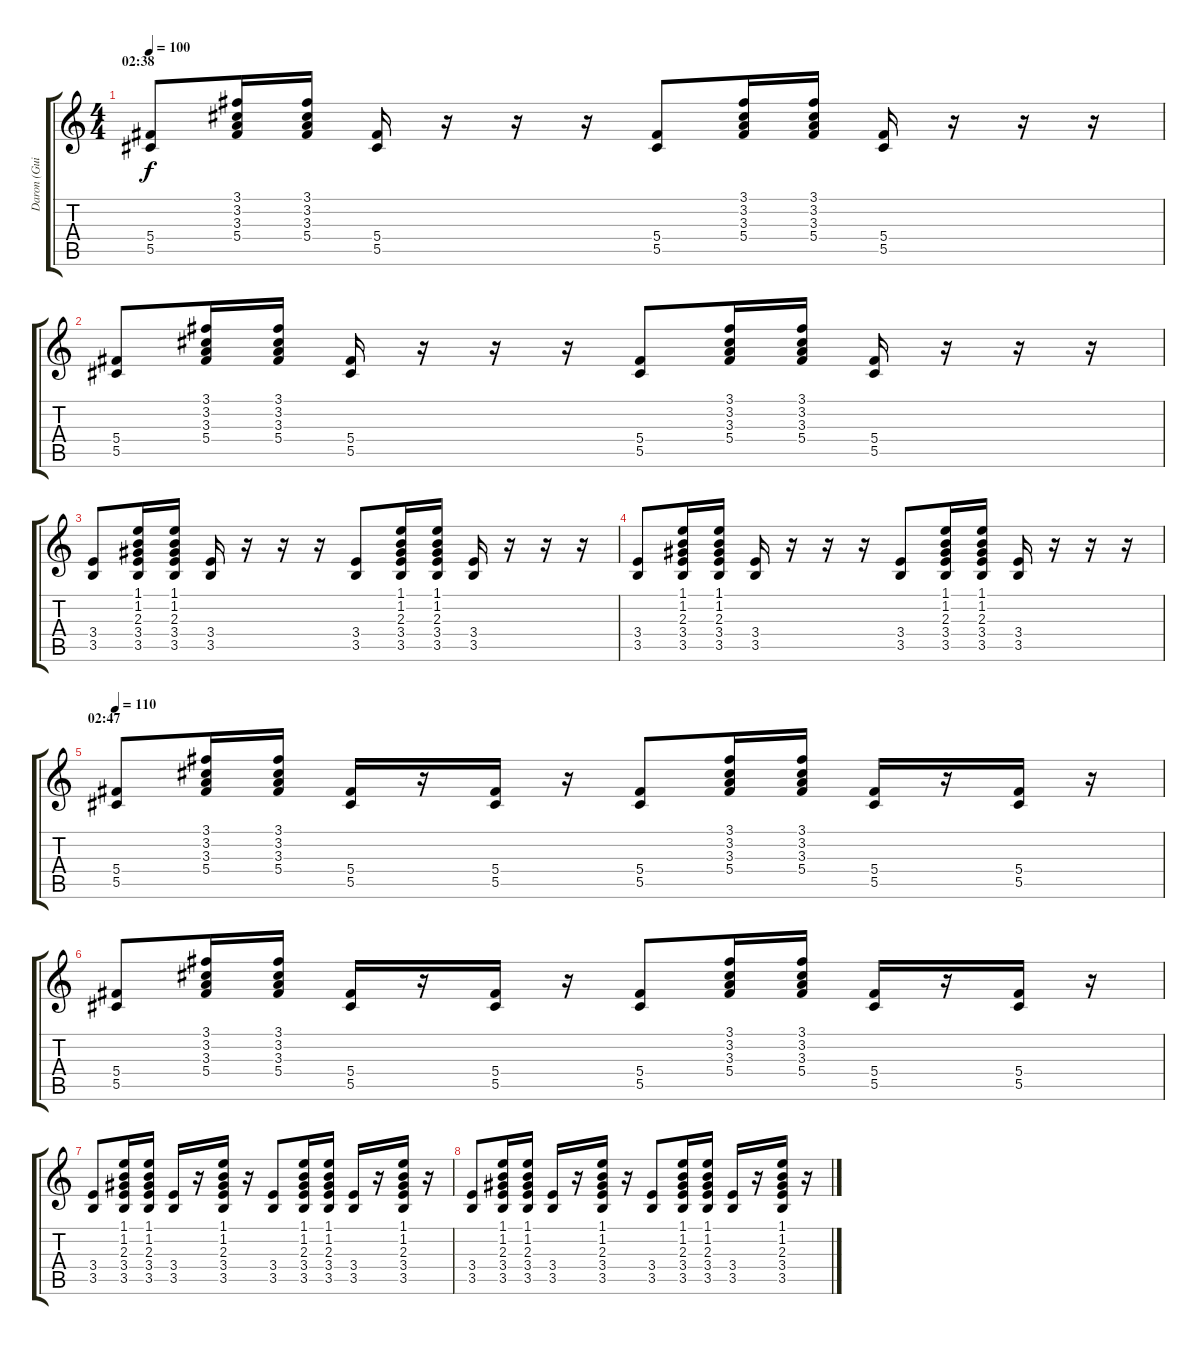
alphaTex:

\track ("Daron (Guitar 1)" "Daron (Gui") {instrument electricguitarmuted}
\staff {score tabs}
\tuning (Eb4 Bb3 Gb3 Db3 Ab2 Db2) {hide}
\ts (4 4)
\section ("" "02:38")
\tempo 100
\clef g2
\ks c
(5.4 5.5).8{dy f} (3.1 3.2 3.3 5.4).16 (3.1 3.2 3.3 5.4).16 (5.4 5.5).16 r.16 r.16 r.16 (5.4 5.5).8 (3.1 3.2 3.3 5.4).16 (3.1 3.2 3.3 5.4).16 (5.4 5.5).16 r.16 r.16 r.16 |
(5.4 5.5).8 (3.1 3.2 3.3 5.4).16 (3.1 3.2 3.3 5.4).16 (5.4 5.5).16 r.16 r.16 r.16 (5.4 5.5).8 (3.1 3.2 3.3 5.4).16 (3.1 3.2 3.3 5.4).16 (5.4 5.5).16 r.16 r.16 r.16 |
(3.4 3.5).8 (1.1 1.2 2.3 3.4 3.5).16 (1.1 1.2 2.3 3.4 3.5).16 (3.4 3.5).16 r.16 r.16 r.16 (3.4 3.5).8 (1.1 1.2 2.3 3.4 3.5).16 (1.1 1.2 2.3 3.4 3.5).16 (3.4 3.5).16 r.16 r.16 r.16 |
(3.4 3.5).8 (1.1 1.2 2.3 3.4 3.5).16 (1.1 1.2 2.3 3.4 3.5).16 (3.4 3.5).16 r.16 r.16 r.16 (3.4 3.5).8 (1.1 1.2 2.3 3.4 3.5).16 (1.1 1.2 2.3 3.4 3.5).16 (3.4 3.5).16 r.16 r.16 r.16 |
\section ("" "02:47")
\tempo 110
(5.4 5.5).8 (3.1 3.2 3.3 5.4).16 (3.1 3.2 3.3 5.4).16 (5.4 5.5).16 r.16 (5.4 5.5).16 r.16 (5.4 5.5).8 (3.1 3.2 3.3 5.4).16 (3.1 3.2 3.3 5.4).16 (5.4 5.5).16 r.16 (5.4 5.5).16 r.16 |
(5.4 5.5).8 (3.1 3.2 3.3 5.4).16 (3.1 3.2 3.3 5.4).16 (5.4 5.5).16 r.16 (5.4 5.5).16 r.16 (5.4 5.5).8 (3.1 3.2 3.3 5.4).16 (3.1 3.2 3.3 5.4).16 (5.4 5.5).16 r.16 (5.4 5.5).16 r.16 |
(3.4 3.5).8 (1.1 1.2 2.3 3.4 3.5).16 (1.1 1.2 2.3 3.4 3.5).16 (3.4 3.5).16 r.16 (1.1 1.2 2.3 3.4 3.5).16 r.16 (3.4 3.5).8 (1.1 1.2 2.3 3.4 3.5).16 (1.1 1.2 2.3 3.4 3.5).16 (3.4 3.5).16 r.16 (1.1 1.2 2.3 3.4 3.5).16 r.16 |
(3.4 3.5).8 (1.1 1.2 2.3 3.4 3.5).16 (1.1 1.2 2.3 3.4 3.5).16 (3.4 3.5).16 r.16 (1.1 1.2 2.3 3.4 3.5).16 r.16 (3.4 3.5).8 (1.1 1.2 2.3 3.4 3.5).16 (1.1 1.2 2.3 3.4 3.5).16 (3.4 3.5).16 r.16 (1.1 1.2 2.3 3.4 3.5).16 r.16
